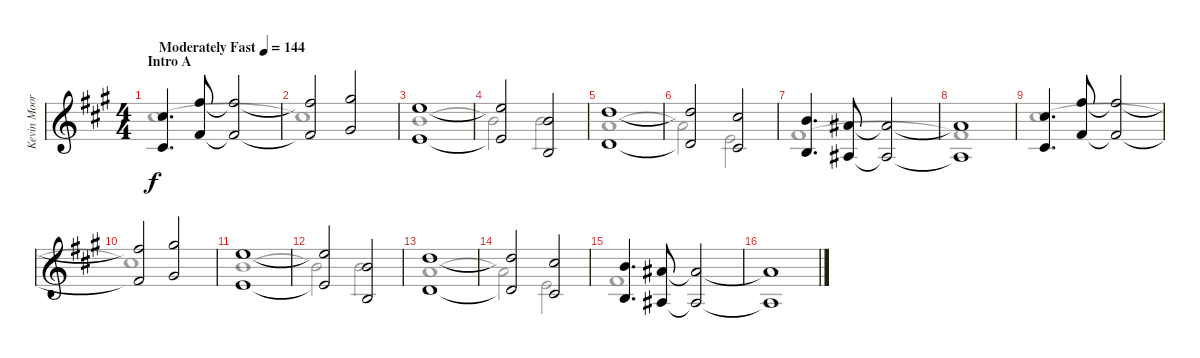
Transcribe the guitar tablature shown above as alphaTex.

\track ("Kevin Moore Strings/Keys" "Kevin Moor") {instrument stringensemble1}
\staff {score}
\tuning (E4 B3 G3 D3 A2 E2 B1) {hide}
\voice
\ts (4 4)
\section ("" "Intro A")
\tempo (144 "Moderately Fast")
\clef g2
\ks f#minor
(14.2 11.4).4{d dy f instrument stringensemble1} (14.1 11.3).8 (14.1{t} 11.3{t}).2 |
(14.1{t} 11.3{t}).2 (16.1 13.3).2 |
(12.1 9.3).1 |
(12.1{t} 9.3{t}).2 (7.1 4.3).2 |
(10.1 7.3).1 |
(10.1{t} 7.3{t}).2 (9.1 6.3).2 |
(7.1 4.3).4{d} (6.1 3.3).8 (6.1{t} 3.3{t}).2 |
(6.1{t} 3.3{t}).1 |
(14.2 11.4).4{d} (14.1 11.3).8 (14.1{t} 11.3{t}).2 |
(14.1{t} 11.3{t}).2 (16.1 13.3).2 |
(12.1 9.3).1 |
(12.1{t} 9.3{t}).2 (7.1 4.3).2 |
(10.1 7.3).1 |
(10.1{t} 7.3{t}).2 (9.1 6.3).2 |
(7.1 4.3).4{d} (6.1 3.3).8 (6.1{t} 3.3{t}).2 |
(6.1{t} 3.3{t}).1
\voice
\clef g2
\ottava regular
\simile none
\ks f#minor
18.3.1{dy f} |
18.3{t}.1 |
12.2.1 |
12.2{t}.2 12.2.2 |
10.2.1 |
10.2{t}.2 5.2.2 |
7.2.1 |
7.2{t}.1 |
18.3.1 |
18.3{t}.1 |
12.2.1 |
12.2{t}.2 12.2.2 |
10.2.1 |
10.2{t}.2 5.2.2 |
7.2.1 |
